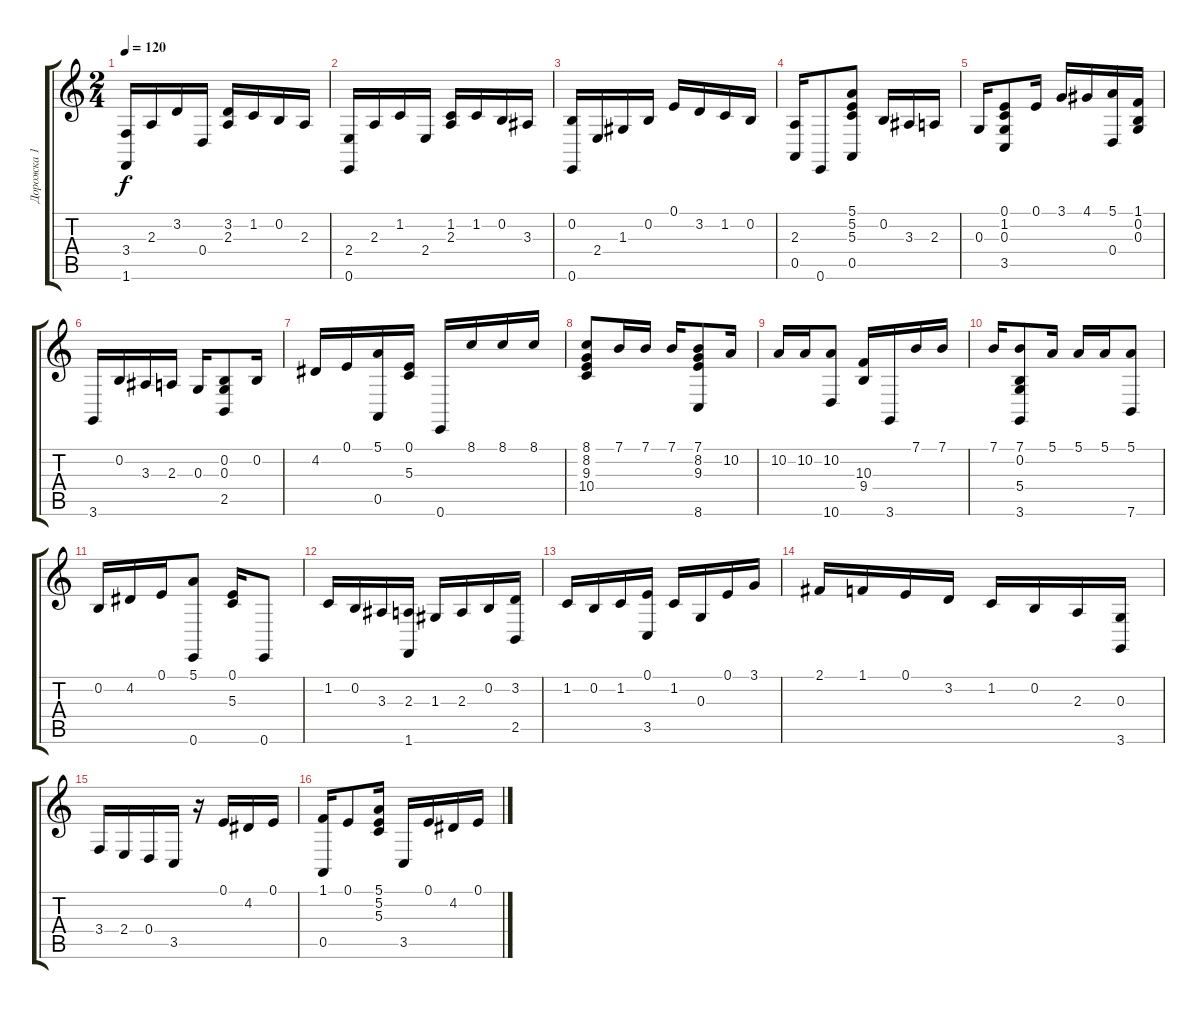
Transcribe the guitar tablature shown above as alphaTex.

\track ("Дорожка 1" "Дорожка 1") {instrument electricgrandpiano}
\staff {score tabs}
\tuning (E4 B3 G3 D3 A2 E2) {hide}
\ts (2 4)
\tempo 120
\clef g2
\ks c
(3.4 1.6).16{dy f} 2.3.16 3.2.16 0.4.16 (3.2 2.3).16 1.2.16 0.2.16 2.3.16 |
(2.4 0.6).16 2.3.16 1.2.16 2.4.16 (1.2 2.3).16 1.2.16 0.2.16 3.3.16 |
(0.2 0.6).16 2.4.16 1.3.16 0.2.16 0.1.16 3.2.16 1.2.16 0.2.16 |
(2.3 0.5).16 0.6.8 (5.1 5.2 5.3 0.5).8 0.2.16 3.3.16 2.3.16 |
0.3.16 (0.1 1.2 0.3 3.5).8 0.1.16 3.1.16 4.1.16 (5.1 0.4).16 (1.1 0.2 0.3).16 |
3.6.16 0.2.16 3.3.16 2.3.16 0.3.16 (0.2 0.3 2.5).8 0.2.16 |
4.2.16 0.1.16 (5.1 0.5).16 (0.1 5.3).16 0.6.16 8.1.16 8.1.16 8.1.16 |
(8.1 8.2 9.3 10.4).8 7.1.16 7.1.16 7.1.16 (7.1 8.2 9.3 8.6).8 10.2.16 |
10.2.16 10.2.16 (10.2 10.6).8 (10.3 9.4).16 3.6.16 7.1.16 7.1.16 |
7.1.16 (7.1 0.2 5.4 3.6).8 5.1.16 5.1.16 5.1.16 (5.1 7.6).8 |
0.2.16 4.2.16 0.1.16 (5.1 0.6).8 (0.1 5.3).16 0.6.8 |
1.2.16 0.2.16 3.3.16 (2.3 1.6).16 1.3.16 2.3.16 0.2.16 (3.2 2.5).16 |
1.2.16 0.2.16 1.2.16 (0.1 3.5).16 1.2.16 0.3.16 0.1.16 3.1.16 |
2.1.16 1.1.16 0.1.16 3.2.16 1.2.16 0.2.16 2.3.16 (0.3 3.6).16 |
3.4.16 2.4.16 0.4.16 3.5.16 r.16 0.1.16 4.2.16 0.1.16 |
(1.1 0.5).16 0.1.8 (5.1 5.2 5.3).16 3.5.16 0.1.16 4.2.16 0.1.16
